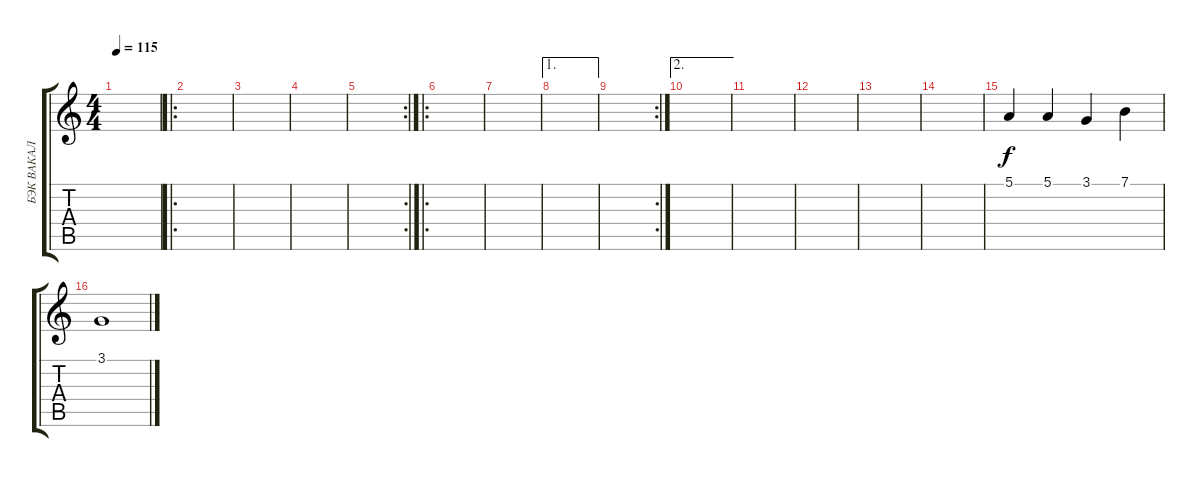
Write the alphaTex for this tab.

\track ("БЭК ВАКАЛ" "БЭК ВАКАЛ") {instrument tuba}
\staff {score tabs}
\tuning (E4 B3 G3 D3 A2 E2) {hide}
\ts (4 4)
\tempo 115
\clef g2
\ks c
|
\ro
|
|
|
\rc 2
|
\ro
|
|
\ae 1
|
\rc 2
|
\ae 2
|
|
|
|
|
5.1.4 5.1.4 3.1.4 7.1.4 |
3.1.1
